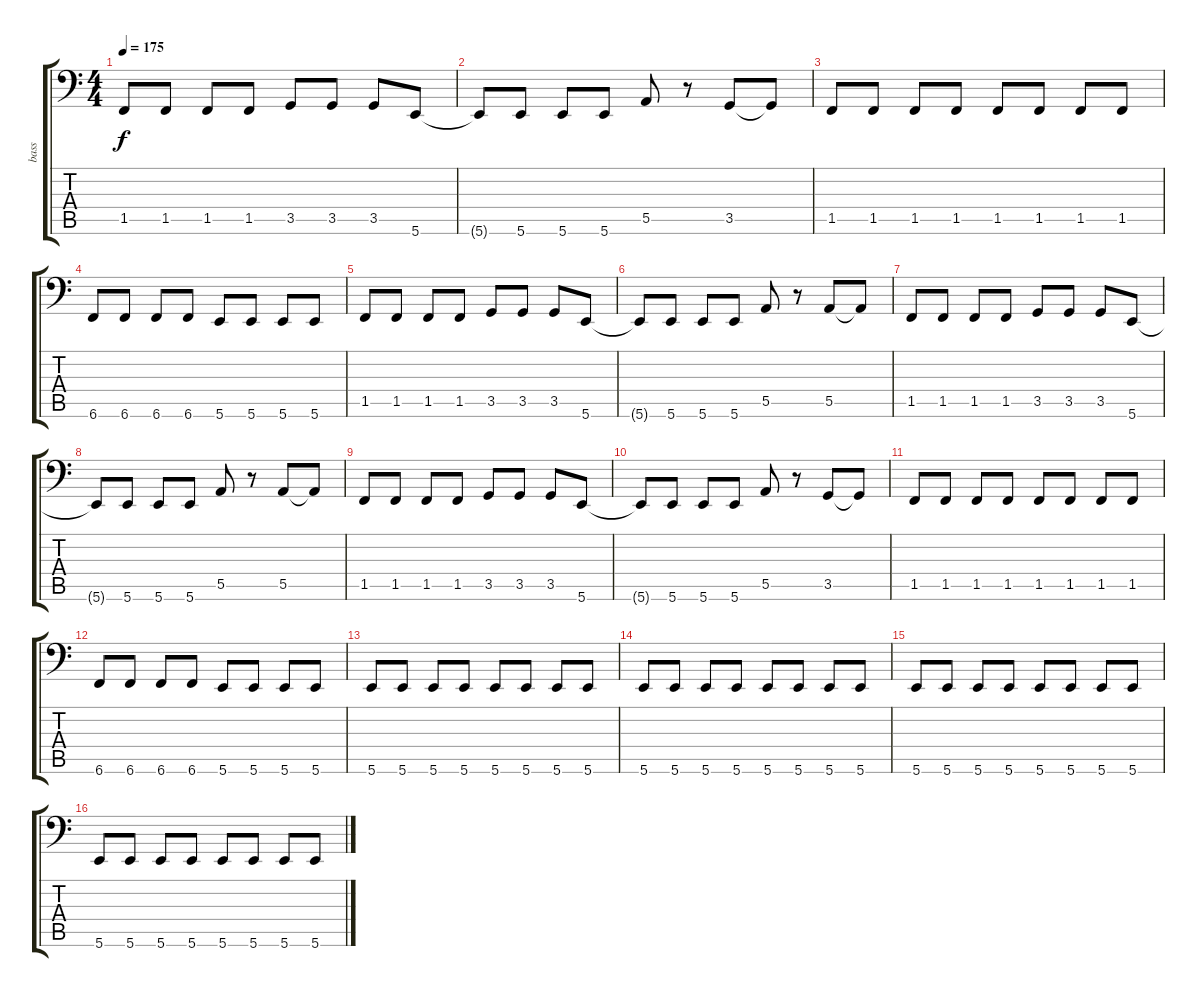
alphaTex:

\track ("bass" "bass") {instrument electricbassfinger}
\staff {score tabs}
\tuning (C3 G2 D2 A1 E1 B0) {hide}
\ts (4 4)
\tempo 175
\clef f4
\ks c
1.5.8{dy f} 1.5.8 1.5.8 1.5.8 3.5.8 3.5.8 3.5.8 5.6.8 |
5.6{t}.8 5.6.8 5.6.8 5.6.8 5.5.8 r.8 3.5.8 3.5{t}.8 |
1.5.8 1.5.8 1.5.8 1.5.8 1.5.8 1.5.8 1.5.8 1.5.8 |
6.6.8 6.6.8 6.6.8 6.6.8 5.6.8 5.6.8 5.6.8 5.6.8 |
1.5.8 1.5.8 1.5.8 1.5.8 3.5.8 3.5.8 3.5.8 5.6.8 |
5.6{t}.8 5.6.8 5.6.8 5.6.8 5.5.8 r.8 5.5.8 5.5{t}.8 |
1.5.8 1.5.8 1.5.8 1.5.8 3.5.8 3.5.8 3.5.8 5.6.8 |
5.6{t}.8 5.6.8 5.6.8 5.6.8 5.5.8 r.8 5.5.8 5.5{t}.8 |
1.5.8 1.5.8 1.5.8 1.5.8 3.5.8 3.5.8 3.5.8 5.6.8 |
5.6{t}.8 5.6.8 5.6.8 5.6.8 5.5.8 r.8 3.5.8 3.5{t}.8 |
1.5.8 1.5.8 1.5.8 1.5.8 1.5.8 1.5.8 1.5.8 1.5.8 |
6.6.8 6.6.8 6.6.8 6.6.8 5.6.8 5.6.8 5.6.8 5.6.8 |
5.6.8 5.6.8 5.6.8 5.6.8 5.6.8 5.6.8 5.6.8 5.6.8 |
5.6.8 5.6.8 5.6.8 5.6.8 5.6.8 5.6.8 5.6.8 5.6.8 |
5.6.8 5.6.8 5.6.8 5.6.8 5.6.8 5.6.8 5.6.8 5.6.8 |
5.6.8 5.6.8 5.6.8 5.6.8 5.6.8 5.6.8 5.6.8 5.6.8
